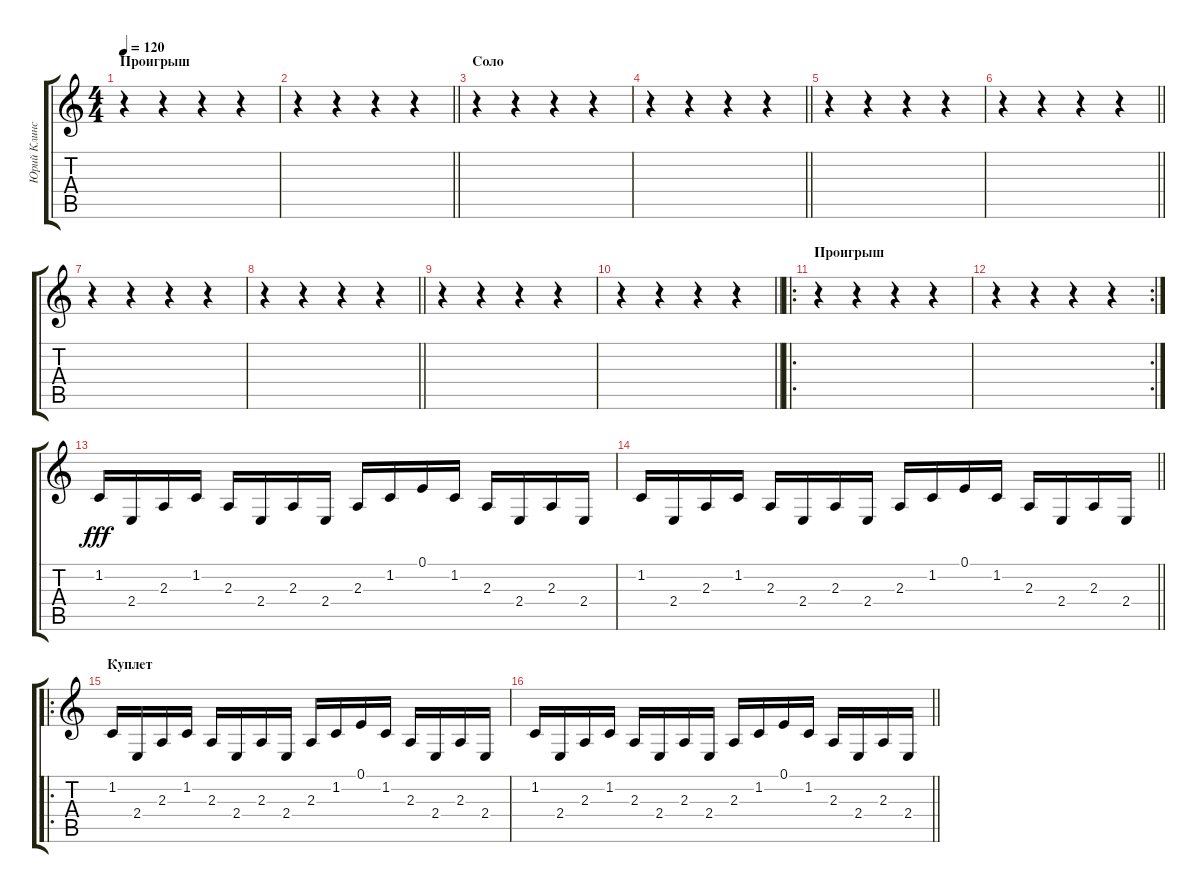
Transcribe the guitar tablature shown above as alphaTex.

\track ("Юрий Клинских" "Юрий Клинс") {instrument vibraphone}
\staff {score tabs}
\tuning (E4 B3 G3 D3 A2 E2) {hide}
\ts (4 4)
\section ("" "Проигрыш")
\tempo 120
\clef g2
\ks c
r.4{dy fff} r.4 r.4 r.4 |
\barLineRight lightlight
r.4 r.4 r.4 r.4 |
\section ("" "Соло")
r.4 r.4 r.4 r.4 |
\barLineRight lightlight
r.4 r.4 r.4 r.4 |
r.4 r.4 r.4 r.4 |
\barLineRight lightlight
r.4 r.4 r.4 r.4 |
r.4 r.4 r.4 r.4 |
\barLineRight lightlight
r.4 r.4 r.4 r.4 |
r.4 r.4 r.4 r.4 |
\barLineRight lightlight
r.4 r.4 r.4 r.4 |
\ro
\section ("" "Проигрыш")
r.4 r.4 r.4 r.4 |
\rc 2
r.4 r.4 r.4 r.4 |
1.2.16 2.4.16 2.3.16 1.2.16 2.3.16 2.4.16 2.3.16 2.4.16 2.3.16 1.2.16 0.1.16 1.2.16 2.3.16 2.4.16 2.3.16 2.4.16 |
\barLineRight lightlight
1.2.16 2.4.16 2.3.16 1.2.16 2.3.16 2.4.16 2.3.16 2.4.16 2.3.16 1.2.16 0.1.16 1.2.16 2.3.16 2.4.16 2.3.16 2.4.16 |
\ro
\section ("" "Куплет")
1.2.16 2.4.16 2.3.16 1.2.16 2.3.16 2.4.16 2.3.16 2.4.16 2.3.16 1.2.16 0.1.16 1.2.16 2.3.16 2.4.16 2.3.16 2.4.16 |
\barLineRight lightlight
1.2.16 2.4.16 2.3.16 1.2.16 2.3.16 2.4.16 2.3.16 2.4.16 2.3.16 1.2.16 0.1.16 1.2.16 2.3.16 2.4.16 2.3.16 2.4.16
